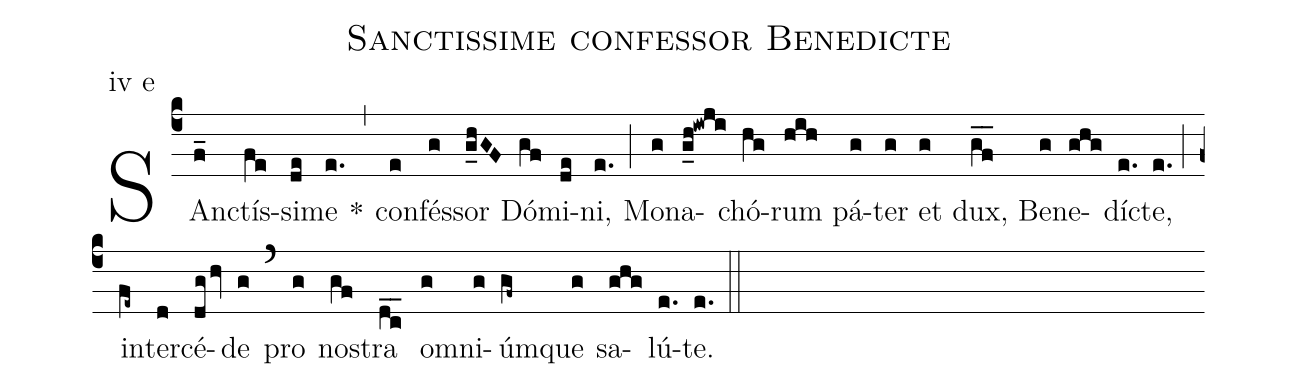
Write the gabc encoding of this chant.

name: Sanctissime confessor Benedicte;
annotation: iv e;
mode: 4;
%%
(c4)
SAnc(f_)tís(fe)si(de)me(e.) *(,)
con(e)fés(g)sor(g_hGF) Dó(gf)mi(de)ni,(e.) (;)
Mo(g)na(g_h!iwji)chó(hg)rum(hih) pá(g)ter(g) et(g) dux,(g_f_) Be(g)ne(ghg)díc(e.)te,(e.) (;)
in(fe~)ter(d)cé(dg/hv)de(g) (`)
pro(g) nos(gf)tra(d_c_) om(g)ni(g)úm(gf~)que(g) sa(ghg)lú(e.)te.(e.) (::)
